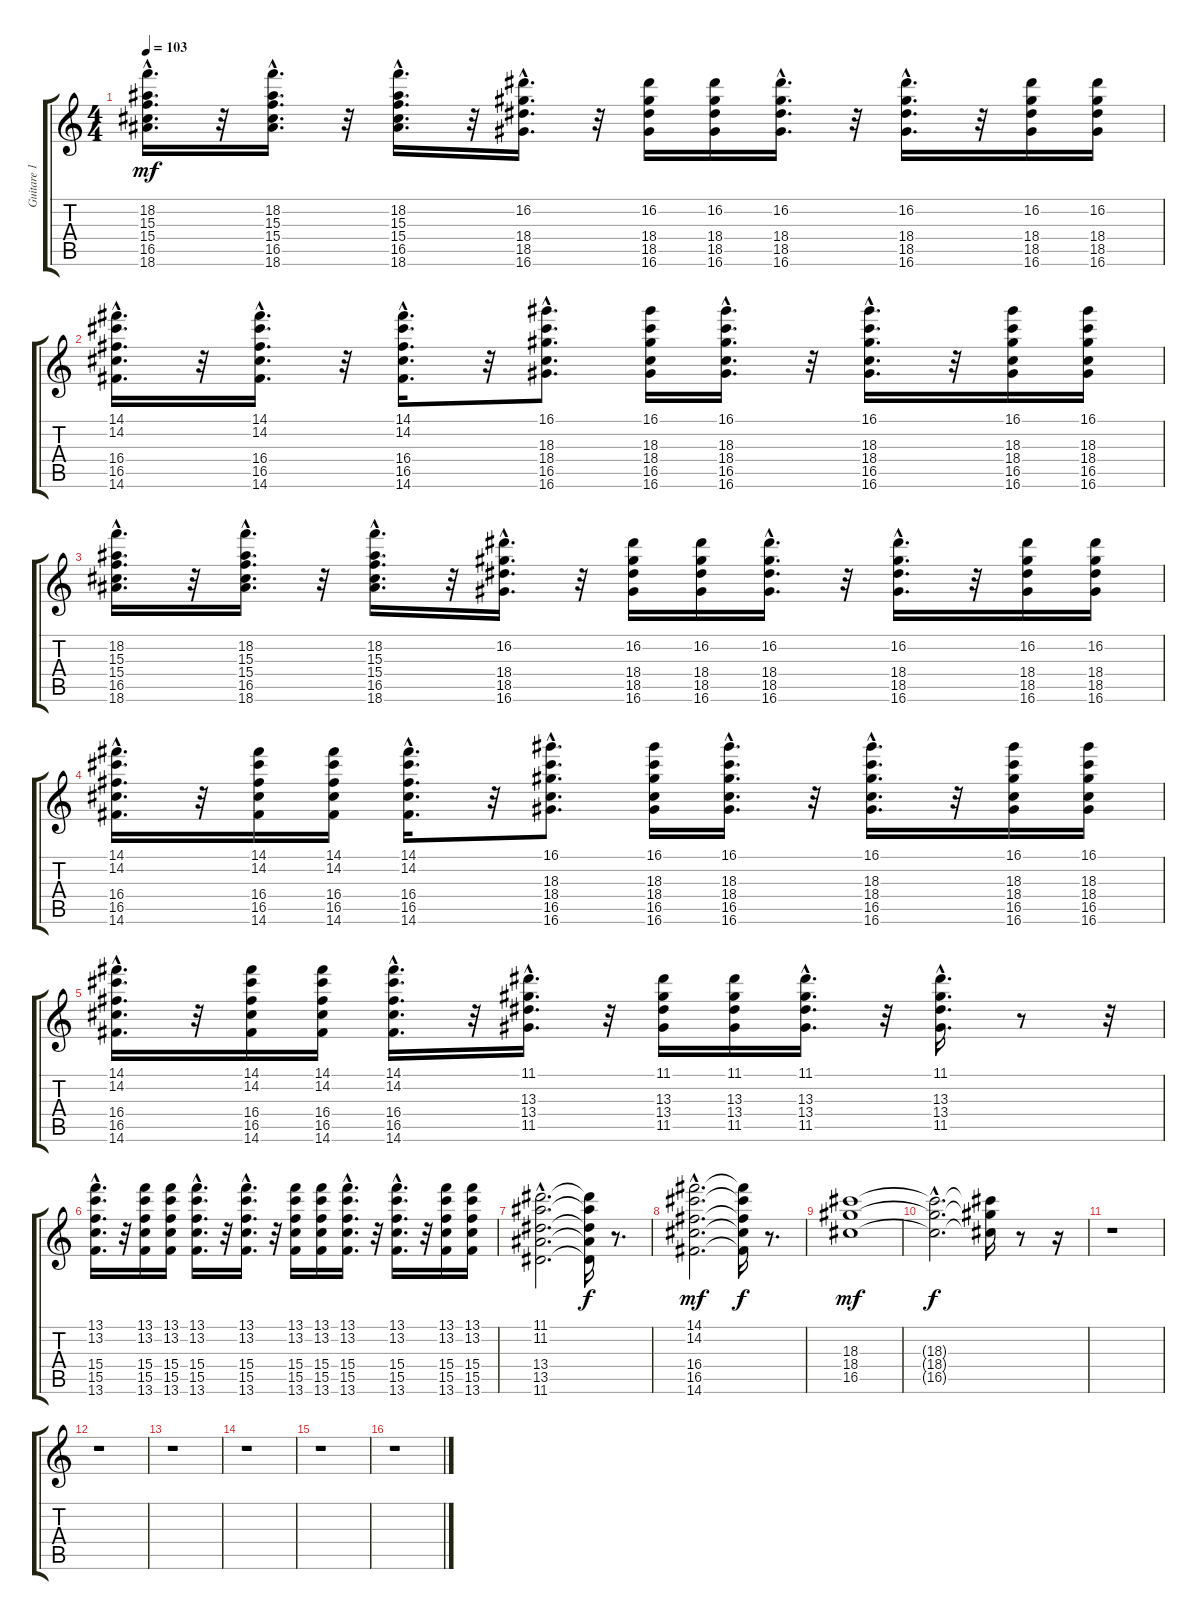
\track ("Guitare 1" "Guitare 1") {instrument acousticguitarsteel}
\staff {score tabs}
\tuning (E4 B3 G3 D3 A2 E2) {hide}
\ts (4 4)
\tempo 103
\clef g2
\ks c
(18.2{hac} 15.3{hac} 15.4{hac} 16.5{hac} 18.6{hac}).16{d dy mf} r.32 (18.2{hac} 15.3{hac} 15.4{hac} 16.5{hac} 18.6{hac}).16{d} r.32 (18.2{hac} 15.3{hac} 15.4{hac} 16.5{hac} 18.6{hac}).16{d} r.32 (16.2{hac} 18.4{hac} 18.5{hac} 16.6{hac}).16{d} r.32 (16.2 18.4 18.5 16.6).16 (16.2 18.4 18.5 16.6).16 (16.2{hac} 18.4{hac} 18.5{hac} 16.6{hac}).16{d} r.32 (16.2{hac} 18.4{hac} 18.5{hac} 16.6{hac}).16{d} r.32 (16.2 18.4 18.5 16.6).16 (16.2 18.4 18.5 16.6).16 |
(14.1{hac} 14.2{hac} 16.4{hac} 16.5{hac} 14.6{hac}).16{d} r.32 (14.1{hac} 14.2{hac} 16.4{hac} 16.5{hac} 14.6{hac}).16{d} r.32 (14.1{hac} 14.2{hac} 16.4{hac} 16.5{hac} 14.6{hac}).16{d} r.32 (16.1{hac} 18.3{hac} 18.4{hac} 16.5{hac} 16.6{hac}).8{d} (16.1 18.3 18.4 16.5 16.6).16 (16.1{hac} 18.3{hac} 18.4{hac} 16.5{hac} 16.6{hac}).16{d} r.32 (16.1{hac} 18.3{hac} 18.4{hac} 16.5{hac} 16.6{hac}).16{d} r.32 (16.1 18.3 18.4 16.5 16.6).16 (16.1 18.3 18.4 16.5 16.6).16 |
(18.2{hac} 15.3{hac} 15.4{hac} 16.5{hac} 18.6{hac}).16{d} r.32 (18.2{hac} 15.3{hac} 15.4{hac} 16.5{hac} 18.6{hac}).16{d} r.32 (18.2{hac} 15.3{hac} 15.4{hac} 16.5{hac} 18.6{hac}).16{d} r.32 (16.2{hac} 18.4{hac} 18.5{hac} 16.6{hac}).16{d} r.32 (16.2 18.4 18.5 16.6).16 (16.2 18.4 18.5 16.6).16 (16.2{hac} 18.4{hac} 18.5{hac} 16.6{hac}).16{d} r.32 (16.2{hac} 18.4{hac} 18.5{hac} 16.6{hac}).16{d} r.32 (16.2 18.4 18.5 16.6).16 (16.2 18.4 18.5 16.6).16 |
(14.1{hac} 14.2{hac} 16.4{hac} 16.5{hac} 14.6{hac}).16{d} r.32 (14.1 14.2 16.4 16.5 14.6).16 (14.1 14.2 16.4 16.5 14.6).16 (14.1{hac} 14.2{hac} 16.4{hac} 16.5{hac} 14.6{hac}).16{d} r.32 (16.1{hac} 18.3{hac} 18.4{hac} 16.5{hac} 16.6{hac}).8{d} (16.1 18.3 18.4 16.5 16.6).16 (16.1{hac} 18.3{hac} 18.4{hac} 16.5{hac} 16.6{hac}).16{d} r.32 (16.1{hac} 18.3{hac} 18.4{hac} 16.5{hac} 16.6{hac}).16{d} r.32 (16.1 18.3 18.4 16.5 16.6).16 (16.1 18.3 18.4 16.5 16.6).16 |
(14.1{hac} 14.2{hac} 16.4{hac} 16.5{hac} 14.6{hac}).16{d} r.32 (14.1 14.2 16.4 16.5 14.6).16 (14.1 14.2 16.4 16.5 14.6).16 (14.1{hac} 14.2{hac} 16.4{hac} 16.5{hac} 14.6{hac}).16{d} r.32 (11.1{hac} 13.3{hac} 13.4{hac} 11.5{hac}).16{d} r.32 (11.1 13.3 13.4 11.5).16 (11.1 13.3 13.4 11.5).16 (11.1{hac} 13.3{hac} 13.4{hac} 11.5{hac}).16{d} r.32 (11.1{hac} 13.3{hac} 13.4{hac} 11.5{hac}).16{d} r.8 r.32 |
(13.1{hac} 13.2{hac} 15.4{hac} 15.5{hac} 13.6{hac}).16{d} r.32 (13.1 13.2 15.4 15.5 13.6).16 (13.1 13.2 15.4 15.5 13.6).16 (13.1{hac} 13.2{hac} 15.4{hac} 15.5{hac} 13.6{hac}).16{d} r.32 (13.1{hac} 13.2{hac} 15.4{hac} 15.5{hac} 13.6{hac}).16{d} r.32 (13.1 13.2 15.4 15.5 13.6).16 (13.1 13.2 15.4 15.5 13.6).16 (13.1{hac} 13.2{hac} 15.4{hac} 15.5{hac} 13.6{hac}).16{d} r.32 (13.1{hac} 13.2{hac} 15.4{hac} 15.5{hac} 13.6{hac}).16{d} r.32 (13.1 13.2 15.4 15.5 13.6).16 (13.1 13.2 15.4 15.5 13.6).16 |
(11.1{hac} 11.2{hac} 13.4{hac} 13.5{hac} 11.6{hac}).2{d} (11.1{t} 11.2{t} 13.4{t} 13.5{t} 11.6{t}).16{dy f} r.8{d} |
(14.1{hac} 14.2{hac} 16.4{hac} 16.5{hac} 14.6{hac}).2{d dy mf} (14.1{t} 14.2{t} 16.4{t} 16.5{t} 14.6{t}).16{dy f} r.8{d} |
(18.3 18.4 16.5).1{dy mf} |
(18.3{hac t} 18.4{hac t} 16.5{hac t}).2{d dy f} (18.3{t} 18.4{t} 16.5{t}).16 r.8 r.16 |
r.1 |
r.1 |
r.1 |
r.1 |
r.1 |
r.1
